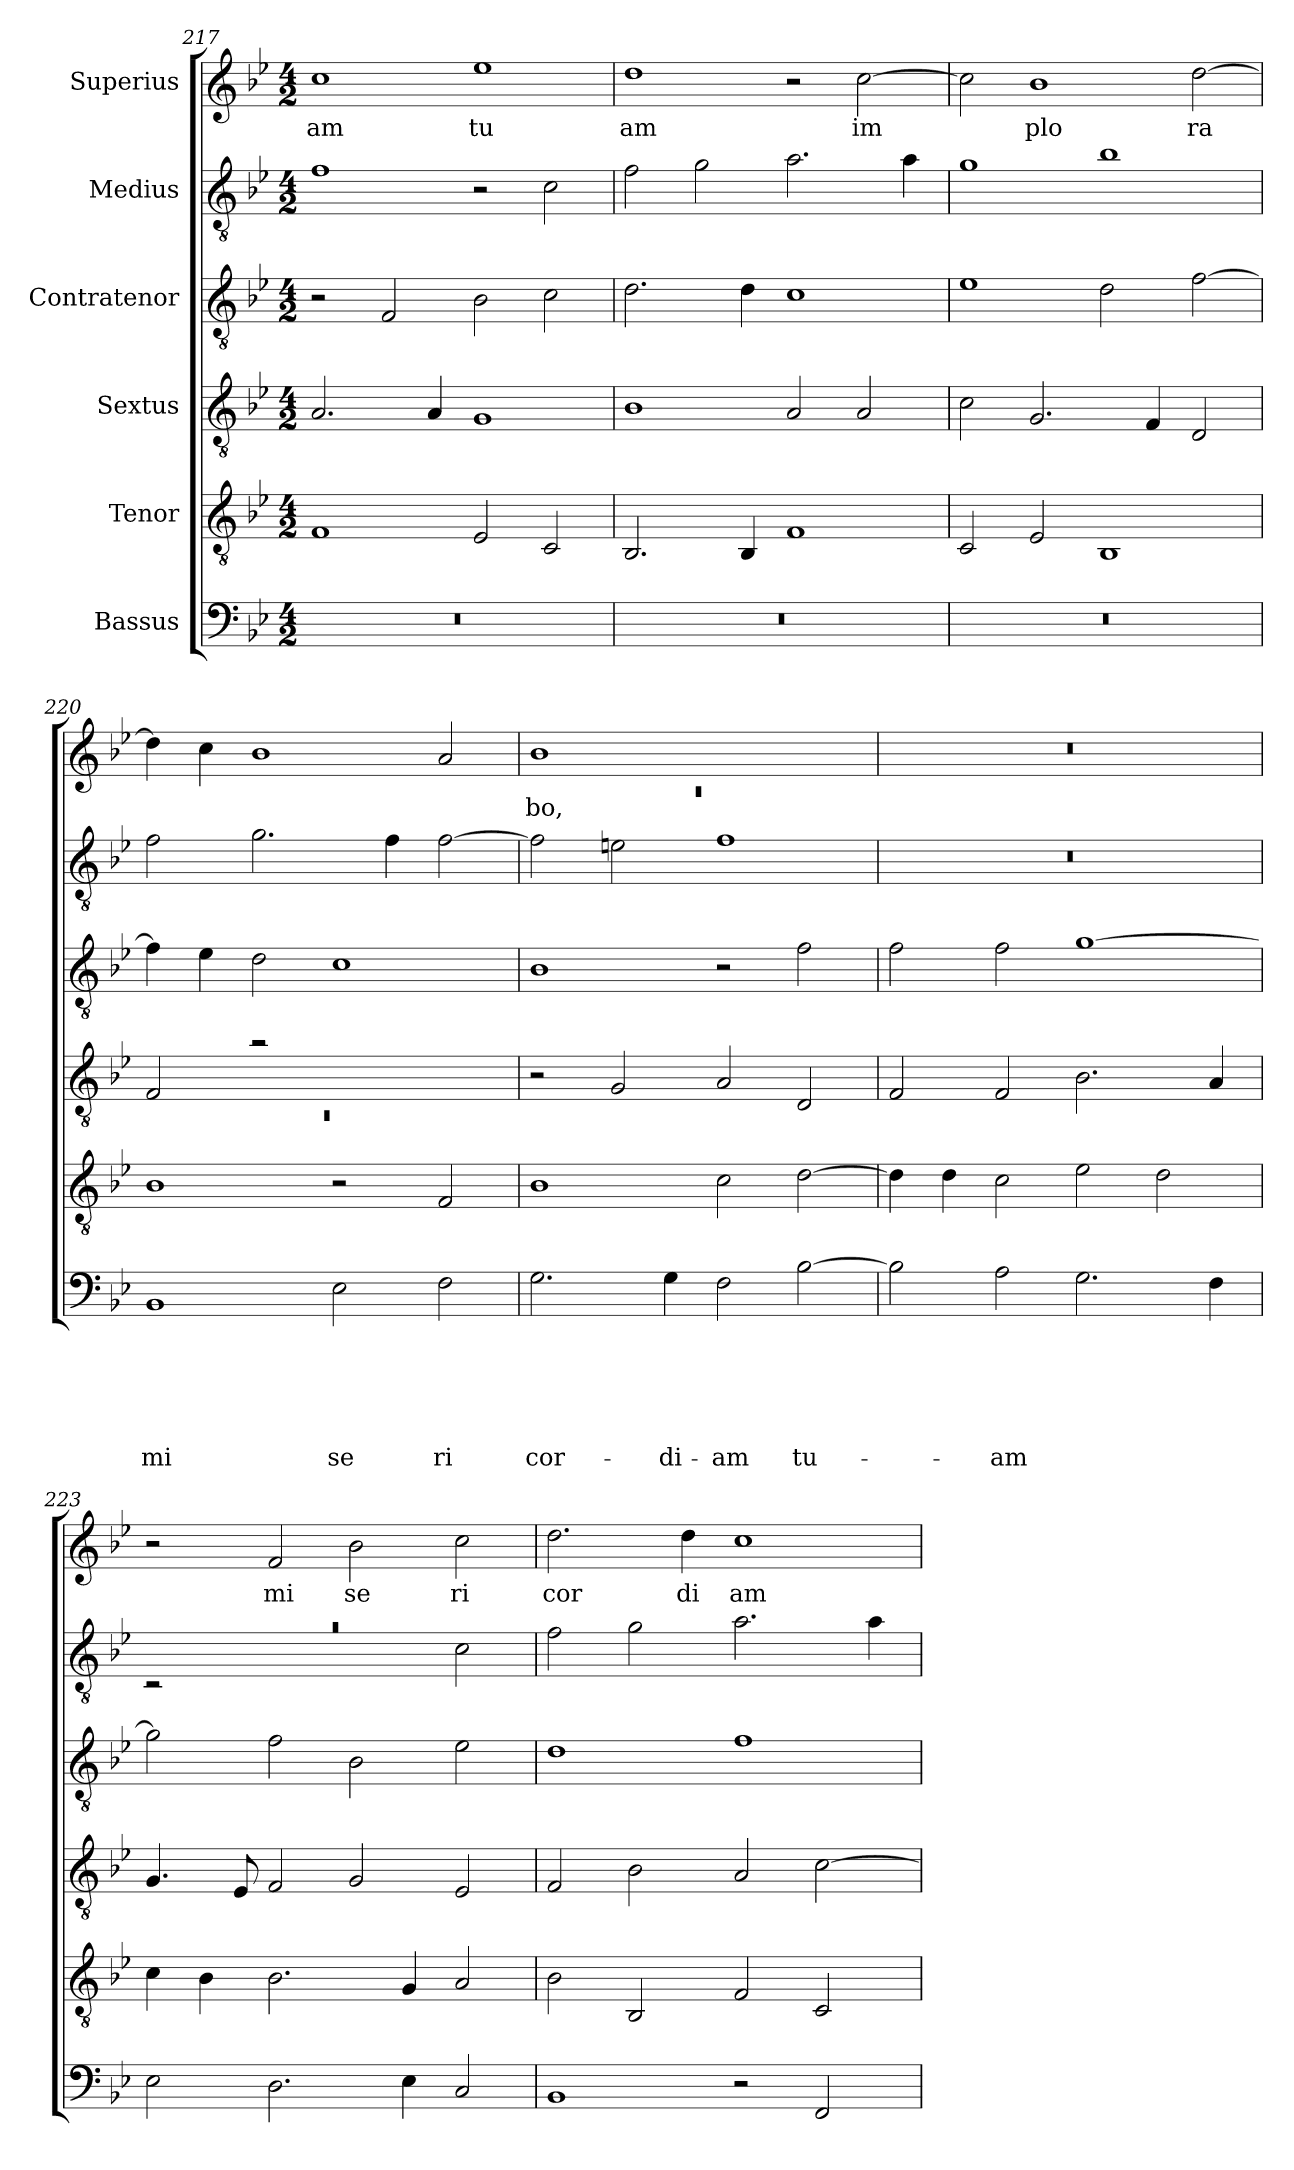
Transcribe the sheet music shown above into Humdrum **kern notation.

**kern	**text	**text	**text	**text	**text	**text	**kern	**kern	**kern	**kern	**kern	**text
*part6	*part6	*part6	*part6	*part6	*part6	*part6	*part5	*part4	*part3	*part2	*part1	*part1
*staff6	*staff6	*staff6	*staff6	*staff6	*staff6	*staff6	*staff5	*staff4	*staff3	*staff2	*staff1	*staff1
*I"Bassus	*	*	*	*	*	*	*I"Tenor	*I"Sextus	*I"Contratenor	*I"Medius	*I"Superius	*
*clefF4	*	*	*	*	*	*	*clefGv2	*clefGv2	*clefGv2	*clefGv2	*clefG2	*
*ITrd-3c-5	*	*	*	*	*	*	*ITrd-3c-5	*ITrd-3c-5	*	*ITrd-3c-5	*ITrd-3c-5	*
*k[b-e-a-]	*	*	*	*	*	*	*k[b-e-a-]	*k[b-e-a-]	*k[b-e-]	*k[b-e-a-]	*k[b-e-a-]	*
*E-:	*	*	*	*	*	*	*E-:	*E-:	*B-:	*E-:	*E-:	*
*M4/2	*	*	*	*	*	*	*M4/2	*M4/2	*M4/2	*M4/2	*M4/2	*
=217	=217	=217	=217	=217	=217	=217	=217	=217	=217	=217	=217	=217
!	!	!	!	!	!	!	!	!	!	!	!	!LO:LY:b
0r	.	.	.	.	.	.	1B-	2.d/	2r	1b-	1ff	am
.	.	.	.	.	.	.	.	.	2F/	.	.	.
.	.	.	.	.	.	.	.	4d/	.	.	.	.
!	!	!	!	!	!	!	!	!	!	!	!	!LO:LY:b
.	.	.	.	.	.	.	2A-/	1c	2B-\	2r	1aa-	tu
.	.	.	.	.	.	.	2F/	.	2c\	2f\	.	.
=218	=218	=218	=218	=218	=218	=218	=218	=218	=218	=218	=218	=218
!	!	!	!	!	!	!	!	!	!	!	!	!LO:LY:b
0r	.	.	.	.	.	.	2.E-/	1e-	2.d\	2b-\	1gg	am
.	.	.	.	.	.	.	.	.	.	2cc\	.	.
.	.	.	.	.	.	.	4E-/	.	4d\	.	.	.
.	.	.	.	.	.	.	1B-	2d/	1c	2.dd\	2r	.
!	!	!	!	!	!	!	!	!	!	!	!	!LO:LY:b
.	.	.	.	.	.	.	.	2d/	.	.	[>2ff\	im
.	.	.	.	.	.	.	.	.	.	4dd\	.	.
=219	=219	=219	=219	=219	=219	=219	=219	=219	=219	=219	=219	=219
0r	.	.	.	.	.	.	2F/	2f\	1e-	1cc	2ff\]	.
!	!	!	!	!	!	!	!	!	!	!	!	!LO:LY:b
.	.	.	.	.	.	.	2A-/	2.c/	.	.	1ee-	plo
.	.	.	.	.	.	.	1E-	.	2d\	1ee-	.	.
.	.	.	.	.	.	.	.	4B-/	.	.	.	.
!	!	!	!	!	!	!	!	!	!	!	!	!LO:LY:b
.	.	.	.	.	.	.	.	2G/	[>2f\	.	[>2gg\	ra
=220	=220	=220	=220	=220	=220	=220	=220	=220	=220	=220	=220	=220
*	*	*	*	*	*	*	*	*^	*	*	*	*
!	!	!	!	!	!	!LO:LY:b	!	!	!LO:N:vis=1	!	!	!	!
1E-	.	.	.	.	.	mi	1e-	2B-/	0rC	4f\]	2b-\	4gg\]	.
.	.	.	.	.	.	.	.	.	.	4e-\	.	4ff\	.
.	.	.	.	.	.	.	.	2ra	.	2d\	2.cc\	1ee-	.
!	!	!	!	!	!	!LO:LY:b	!	!	!	!	!	!	!
2A-\	.	.	.	.	.	se	2r	1ryy	.	1c	.	.	.
.	.	.	.	.	.	.	.	.	.	.	4b-\	.	.
!	!	!	!	!	!	!LO:LY:b	!	!	!	!	!	!	!
2B-\	.	.	.	.	.	ri	2B-/	.	.	.	[>2b-\	2dd/	.
*	*	*	*	*	*	*	*	*v	*v	*	*	*	*
!!LO:PB:g=z
=221	=221	=221	=221	=221	=221	=221	=221	=221	=221	=221	=221	=221
*	*	*	*	*	*	*	*	*	*	*	*^	*
!	!	!	!	!	!	!LO:LY:b	!	!	!	!	!	!LO:N:vis=1	!LO:LY:b
2.c\	.	.	.	.	.	cor-	1e-	2r	1B-	2b-\]	1ee-	0rc	bo,
.	.	.	.	.	.	.	.	2c/	.	2an\	.	.	.
!	!	!	!	!	!	!LO:LY:b	!	!	!	!	!	!	!
4c\	.	.	.	.	.	-di-	.	.	.	.	.	.	.
!	!	!	!	!	!	!LO:LY:b	!	!	!	!	!	!	!
2B-\	.	.	.	.	.	-am	2f\	2d/	2r	1b-	1ryy	.	.
!	!	!	!	!	!	!LO:LY:b	!	!	!	!	!	!	!
[>2e-\	.	.	.	.	.	tu-	[>2g\	2G/	2f\	.	.	.	.
*	*	*	*	*	*	*	*	*	*	*	*v	*v	*
=222	=222	=222	=222	=222	=222	=222	=222	=222	=222	=222	=222	=222
2e-\]	.	.	.	.	.	.	4g\]	2B-/	2f\	0r	0r	.
.	.	.	.	.	.	.	4g\	.	.	.	.	.
!	!	!	!	!	!	!LO:LY:b	!	!	!	!	!	!
2d\	.	.	.	.	.	-am	2f\	2B-/	2f\	.	.	.
2.c\	.	.	.	.	.	.	2a-\	2.e-\	[>1g	.	.	.
.	.	.	.	.	.	.	2g\	.	.	.	.	.
4B-\	.	.	.	.	.	.	.	4d/	.	.	.	.
=223	=223	=223	=223	=223	=223	=223	=223	=223	=223	=223	=223	=223
!	!	!	!	!	!	!	!	!	!	!LO:N:vis=1	!	!
*	*	*	*	*	*	*	*	*	*	*^	*	*
2A-\	.	.	.	.	.	.	4f\	4.c/	2g\]	0ra	2rC	2r	.
.	.	.	.	.	.	.	4e-\	.	.	.	.	.	.
.	.	.	.	.	.	.	.	8A-/	.	.	.	.	.
!	!	!	!	!	!	!	!	!	!	!	!	!	!LO:LY:b
2.G\	.	.	.	.	.	.	2.e-\	2B-/	2f\	.	1ryy	2b-/	mi
!	!	!	!	!	!	!	!	!	!	!	!	!	!LO:LY:b
.	.	.	.	.	.	.	.	2c/	2B-\	.	.	2ee-\	se
4A-\	.	.	.	.	.	.	4c/	.	.	.	.	.	.
!	!	!	!	!	!	!	!	!	!	!	!	!	!LO:LY:b
2F/	.	.	.	.	.	.	2d/	2A-/	2e-\	.	2f\	2ff\	ri
=224	=224	=224	=224	=224	=224	=224	=224	=224	=224	=224	=224	=224	=224
!	!	!	!	!	!	!	!	!	!	!	!	!	!LO:LY:b
*	*	*	*	*	*	*	*	*	*	*v	*v	*	*
1E-	.	.	.	.	.	.	2e-\	2B-/	1d	2b-\	2.gg\	cor
.	.	.	.	.	.	.	2E-/	2e-\	.	2cc\	.	.
!	!	!	!	!	!	!	!	!	!	!	!	!LO:LY:b
.	.	.	.	.	.	.	.	.	.	.	4gg\	di
!	!	!	!	!	!	!	!	!	!	!	!	!LO:LY:b
2r	.	.	.	.	.	.	2B-/	2d/	1f	2.dd\	1ff	am
2BB-/	.	.	.	.	.	.	2F/	[>2f\	.	.	.	.
.	.	.	.	.	.	.	.	.	.	4dd\	.	.
=	=	=	=	=	=	=	=	=	=	=	=	=
*-	*-	*-	*-	*-	*-	*-	*-	*-	*-	*-	*-	*-
